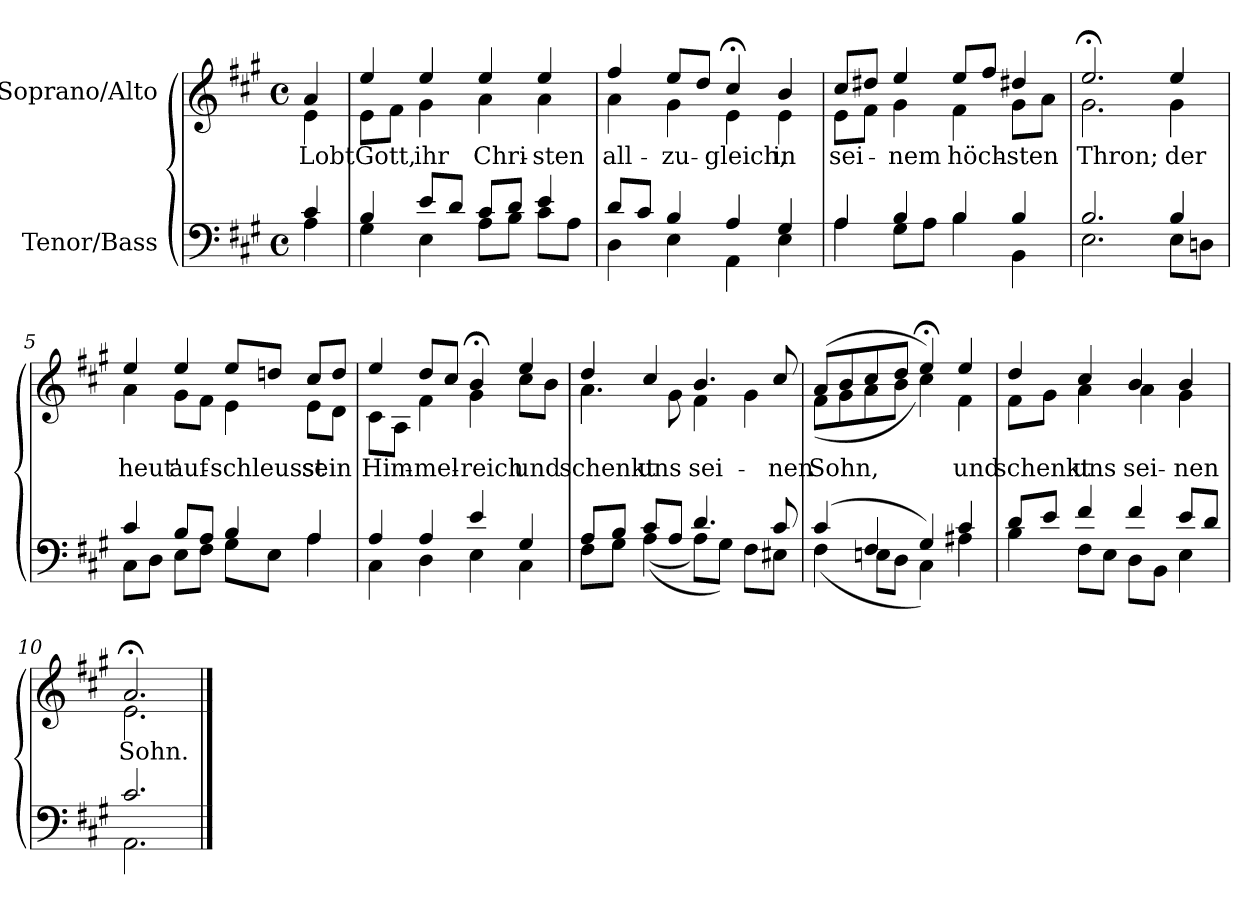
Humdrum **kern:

**kern	**kern	**text
*part2	*part1	*part1
*staff2	*staff1	*staff1
*I"Tenor/Bass	*I"Soprano/Alto	*
*clefF4	*clefG2	*
*k[f#c#g#]	*k[f#c#g#]	*
*M4/4	*M4/4	*
*met(c)	*met(c)	*
=	=	=
*^	*	*
!	!	!	!LO:LY:b
*	*	*^	*
4c#/	4A\	4a/	4e\	Lobt
=1	=1	=1	=1	=1
!	!	!	!	!LO:LY:b
4B/	4G#\	4ee/	8e\L	Gott,
.	.	.	8f#\J	.
!	!	!	!	!LO:LY:b
8e/L	4E\	4ee/	4g#\	ihr
8d/J	.	.	.	.
!	!	!	!	!LO:LY:b
8c#/L	8A\L	4ee/	4a\	Chri-
8d/J	8B\J	.	.	.
!	!	!	!	!LO:LY:b
4e/	8c#\L	4ee/	4a\	-sten
.	8A\J	.	.	.
=2	=2	=2	=2	=2
!	!	!	!	!LO:LY:b
8d/L	4D\	4ff#/	4a\	all-
8c#/J	.	.	.	.
!	!	!	!	!LO:LY:b
4B/	4E\	8ee/L	4g#\	-zu-
.	.	8dd/J	.	.
!	!	!	!	!LO:LY:b
4A/	4AA\	4cc#;</	4e\	-gleich,
!	!	!	!	!LO:LY:b
4G#/	4E\	4b/	4e\	in
=3	=3	=3	=3	=3
!	!	!	!	!LO:LY:b
4A/	4A\	8cc#/L	8e\L	sei-
.	.	8dd#X/J	8f#\J	.
!	!	!	!	!LO:LY:b
4B/	8G#\L	4ee/	4g#\	-nem
.	8A\J	.	.	.
!	!	!	!	!LO:LY:b
4B/	4B\	8ee/L	4f#\	höch-
.	.	8ff#/J	.	.
!	!	!	!	!LO:LY:b
4B/	4BB\	4dd#X/	8g#\L	-sten
.	.	.	8a\J	.
!!LO:LB:g=z	!!
=4	=4	=4	=4	=4
!	!	!	!	!LO:LY:b
2.B/	2.E\	2.ee;</	2.g#\	Thron;
!	!	!	!	!LO:LY:b
4B/	8E\L	4ee/	4g#\	der
.	8Dn\J	.	.	.
=5	=5	=5	=5	=5
!	!	!	!	!LO:LY:b
4c#/	8C#\L	4ee/	4a\	heut'
.	8D\J	.	.	.
!	!	!	!	!LO:LY:b
8B/L	8E\L	4ee/	8g#\L	auf-
8A/J	8F#\J	.	8f#\J	.
!	!	!	!	!LO:LY:b
4B/	8G#\L	8ee/L	4e\	-schleusst
.	8E\J	8ddn/J	.	.
!	!	!	!	!LO:LY:b
4A/	4A\	8cc#/L	8e\L	sein
.	.	8dd/J	8d\J	.
=6	=6	=6	=6	=6
!	!	!	!	!LO:LY:b
4A/	4C#\	4ee/	8c#\L	Him-
.	.	.	8A\J	.
!	!	!	!	!LO:LY:b
4A/	4D\	8dd/L	4f#\	-mel-
.	.	8cc#/J	.	.
!	!	!	!	!LO:LY:b
4e/	4E\	4b;</	4g#\	-reich
!	!	!	!	!LO:LY:b
4G#/	4C#\	4ee/	8cc#\L	und
.	.	.	8b\J	.
!!LO:LB:g=z	!!
=7	=7	=7	=7	=7
!	!	!	!	!LO:LY:b
8A/L	8F#\L	4dd/	4.a\	schenkt
8B/J	8G#\J	.	.	.
!	!	!	!	!LO:LY:b
8c#/L	((4A\	4cc#/	.	uns
8A/J	.	.	8g#\	.
!	!	!	!	!LO:LY:b
4.d/	8A\L)	4.b/	4f#\	sei-
.	8G#\J)	.	.	.
.	8F#\L	.	4g#\	.
!	!	!	!	!LO:LY:b
8c#/	8E#X\J	8cc#/	.	-nen
=8	=8	=8	=8	=8
!	!	!	!	!LO:LY:b
(4c#/	(4F#\	(8a/L	(8f#\L	Sohn,
.	.	8b/	8g#\	.
4F#/	8En\L	8cc#/	8a\	.
.	8D\J	8dd/J	8b\J	.
4G#/)	4C#\)	4ee;</)	4cc#\)	.
!	!	!	!	!LO:LY:b
4c#/	4A#X\	4ee/	4f#\	und
=9	=9	=9	=9	=9
!	!	!	!	!LO:LY:b
8d/L	4B\	4dd/	8f#\L	schenkt
8e/J	.	.	8g#\J	.
!	!	!	!	!LO:LY:b
4f#/	8F#\L	4cc#/	4a\	uns
.	8E\J	.	.	.
!	!	!	!	!LO:LY:b
4f#/	8D\L	4b/	4a\	sei-
.	8BB\J	.	.	.
!	!	!	!	!LO:LY:b
8e/L	4E\	4b/	4g#\	-nen
8d/J	.	.	.	.
=10	=10	=10	=10	=10
!	!	!	!	!LO:LY:b
2.c#/	2.AA\	2.a;</	2.e\	Sohn.
*v	*v	*	*	*
*	*v	*v	*
==	==	==
*-	*-	*-
